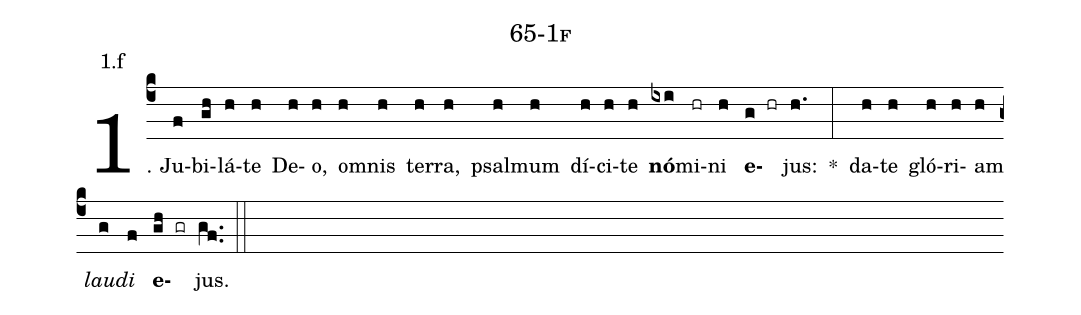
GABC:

name: 65-1f;
annotation: 1.f;
%%
(c4)1. Ju(f)bi(gh)lá(h)te(h) De(h)o,(h) om(h)nis(h) ter(h)ra,(h) psal(h)mum(h) dí(h)ci(h)te(h) <b>nó</b>(ixi)mi(hr)ni(h) <b>e</b>(g hr)jus:(h.) *(:) da(h)te(h) gló(h)ri(h)am(h) <i>lau</i>(g)<i>di</i>(f) <b>e</b>(gh gr)jus.(gf..) (::)
